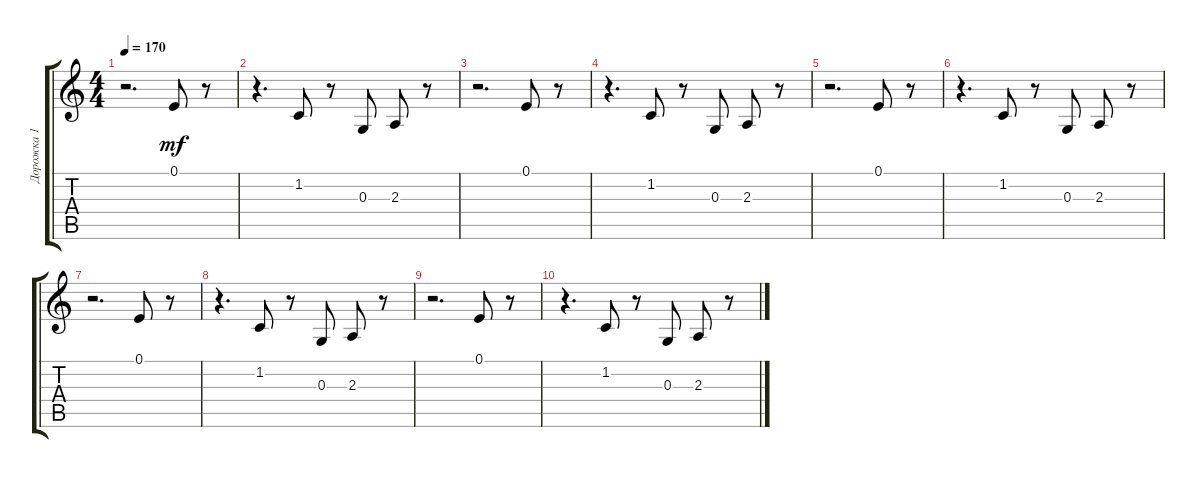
\track ("Дорожка 1" "Дорожка 1") {instrument woodblock}
\staff {score tabs}
\tuning (E4 B3 G3 D3 A2 E2) {hide}
\ts (4 4)
\tempo 170
\clef g2
\ks c
r.2{d dy mf} 0.1.8 r.8 |
r.4{d} 1.2.8 r.8 0.3.8 2.3.8 r.8 |
r.2{d} 0.1.8 r.8 |
r.4{d} 1.2.8 r.8 0.3.8 2.3.8 r.8 |
r.2{d} 0.1.8 r.8 |
r.4{d} 1.2.8 r.8 0.3.8 2.3.8 r.8 |
r.2{d} 0.1.8 r.8 |
r.4{d} 1.2.8 r.8 0.3.8 2.3.8 r.8 |
r.2{d} 0.1.8 r.8 |
r.4{d} 1.2.8 r.8 0.3.8 2.3.8 r.8
